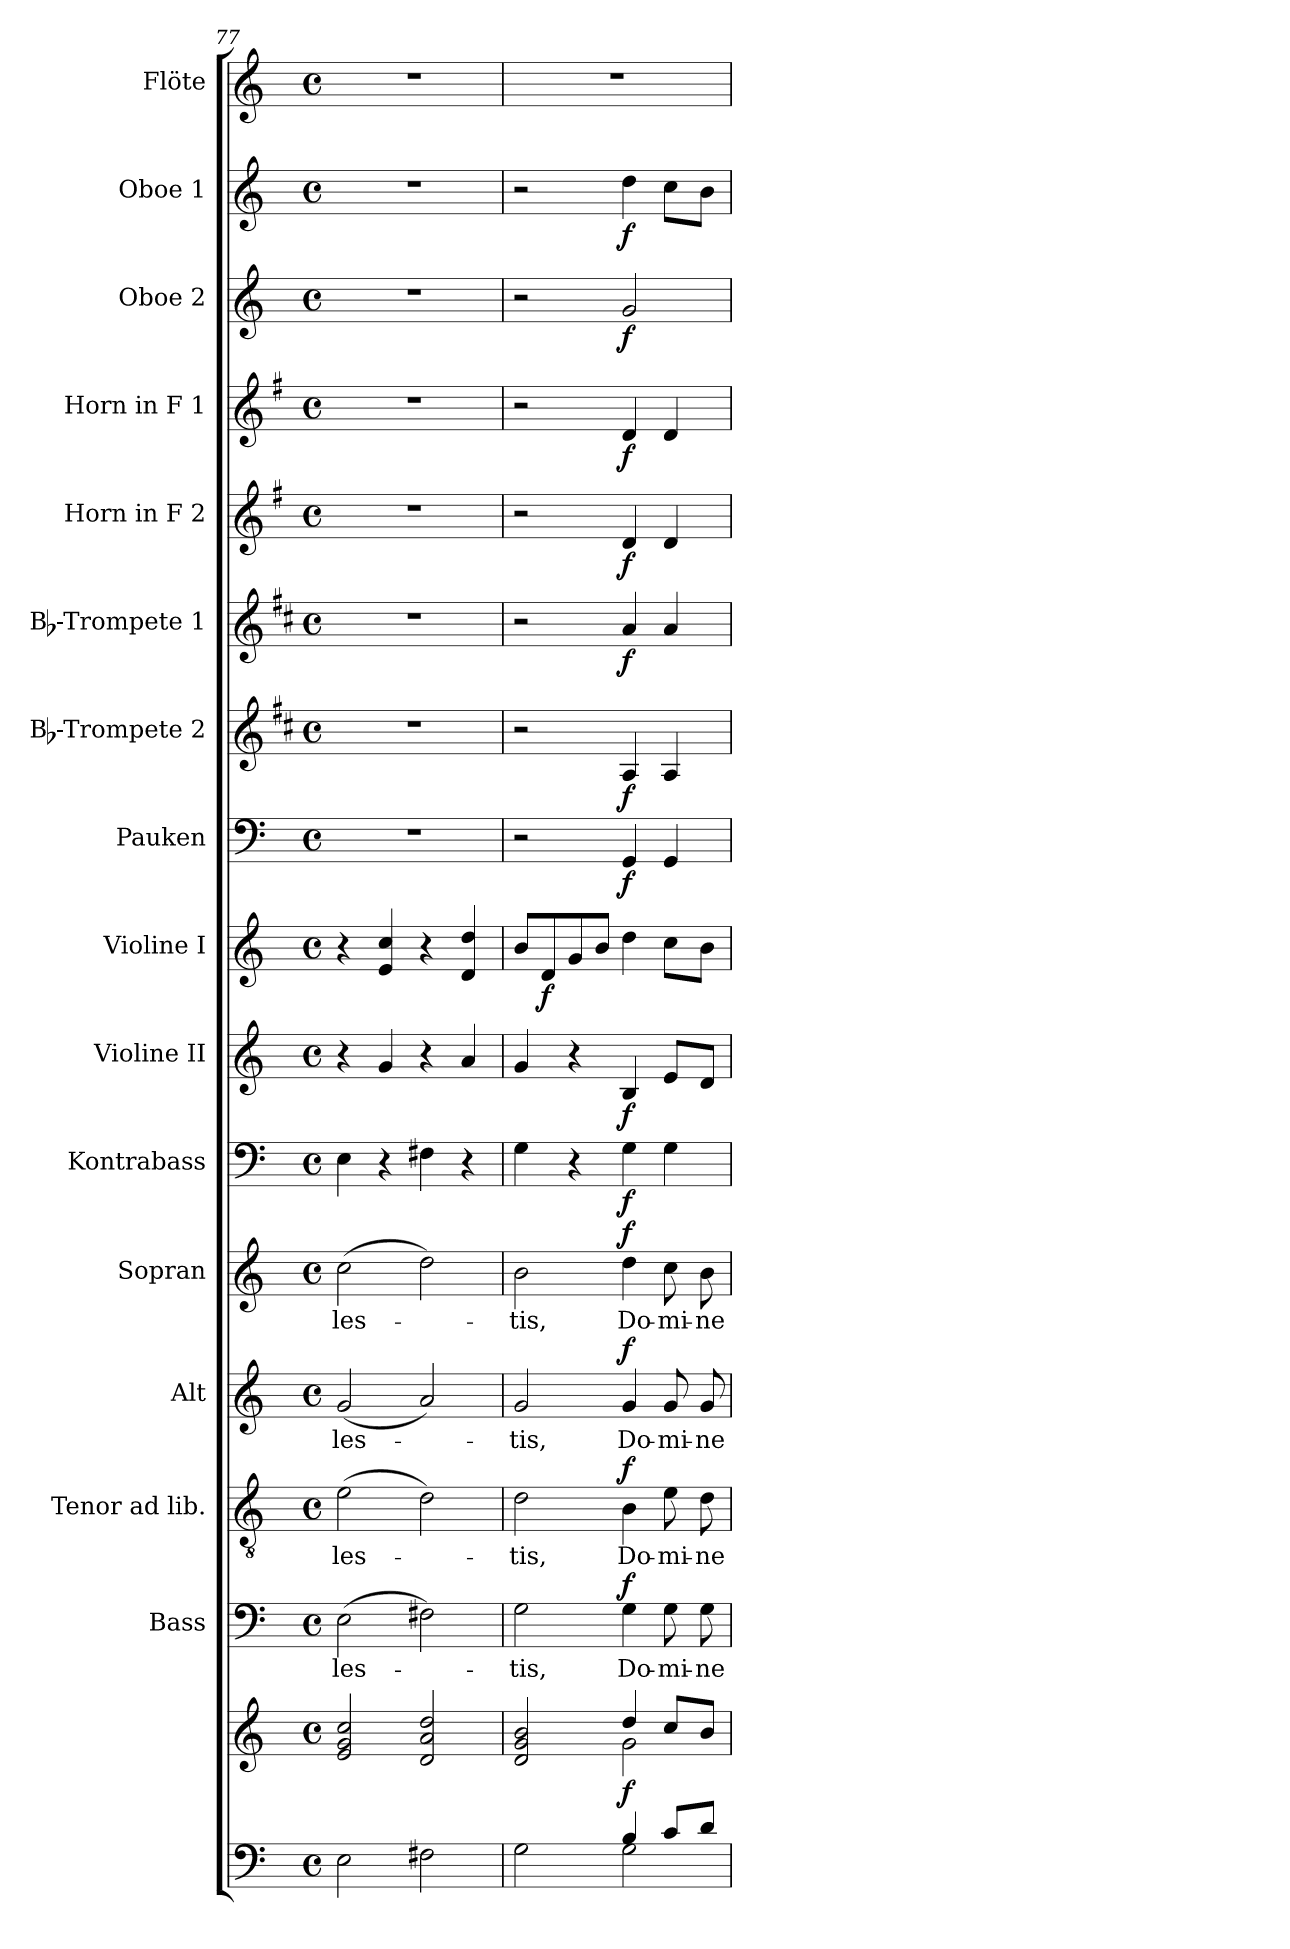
**kern	**kern	**dynam	**kern	**text	**dynam	**kern	**text	**dynam	**kern	**text	**dynam	**kern	**text	**dynam	**kern	**dynam	**kern	**dynam	**kern	**dynam	**kern	**dynam	**kern	**dynam	**kern	**dynam	**kern	**dynam	**kern	**dynam	**kern	**dynam	**kern	**dynam	**kern
*part16	*part16	*part16	*part15	*part15	*part15	*part14	*part14	*part14	*part13	*part13	*part13	*part12	*part12	*part12	*part11	*part11	*part10	*part10	*part9	*part9	*part8	*part8	*part7	*part7	*part6	*part6	*part5	*part5	*part4	*part4	*part3	*part3	*part2	*part2	*part1
*staff17	*staff16	*staff16/17	*staff15	*staff15	*staff15	*staff14	*staff14	*staff14	*staff13	*staff13	*staff13	*staff12	*staff12	*staff12	*staff11	*staff11	*staff10	*staff10	*staff9	*staff9	*staff8	*staff8	*staff7	*staff7	*staff6	*staff6	*staff5	*staff5	*staff4	*staff4	*staff3	*staff3	*staff2	*staff2	*staff1
*	*	*	*I"Bass	*	*	*I"Tenor ad lib.	*	*	*I"Alt	*	*	*I"Sopran	*	*	*I"Kontrabass	*	*I"Violine II	*	*I"Violine I	*	*I"Pauken	*	*I"Bb-Trompete 2	*	*I"Bb-Trompete 1	*	*I"Horn in F 2	*	*I"Horn in F 1	*	*I"Oboe 2	*	*I"Oboe 1	*	*I"Flöte
*	*	*	*I'B.	*	*	*I'T.	*	*	*I'A.	*	*	*I'S.	*	*	*I'Kb.	*	*I'Vl. II	*	*I'Vl. I	*	*I'Pk.	*	*I'Bb Trp. 2	*	*I'Bb Trp. 1	*	*	*	*	*	*I'Ob. 2	*	*I'Ob. 1	*	*I'Fl.
*clefF4	*clefG2	*	*clefF4	*	*	*clefGv2	*	*	*clefG2	*	*	*clefG2	*	*	*clefF4	*	*clefG2	*	*clefG2	*	*clefF4	*	*clefG2	*	*clefG2	*	*clefG2	*	*clefG2	*	*clefG2	*	*clefG2	*	*clefG2
*	*	*	*	*	*	*	*	*	*	*	*	*	*	*	*ITrd7c12	*	*	*	*	*	*	*	*ITrd1c2	*	*ITrd1c2	*	*ITrd4c7	*	*ITrd4c7	*	*	*	*	*	*
*k[]	*k[]	*	*k[]	*	*	*k[]	*	*	*k[]	*	*	*k[]	*	*	*k[]	*	*k[]	*	*k[]	*	*k[]	*	*k[]	*	*k[]	*	*k[]	*	*k[]	*	*k[]	*	*k[]	*	*k[]
*C:	*C:	*	*C:	*	*	*C:	*	*	*C:	*	*	*C:	*	*	*C:	*	*C:	*	*C:	*	*C:	*	*C:	*	*C:	*	*C:	*	*C:	*	*C:	*	*C:	*	*C:
*M4/4	*M4/4	*	*M4/4	*	*	*M4/4	*	*	*M4/4	*	*	*M4/4	*	*	*M4/4	*	*M4/4	*	*M4/4	*	*M4/4	*	*M4/4	*	*M4/4	*	*M4/4	*	*M4/4	*	*M4/4	*	*M4/4	*	*M4/4
*met(c)	*met(c)	*	*met(c)	*	*	*met(c)	*	*	*met(c)	*	*	*met(c)	*	*	*met(c)	*	*met(c)	*	*met(c)	*	*met(c)	*	*met(c)	*	*met(c)	*	*met(c)	*	*met(c)	*	*met(c)	*	*met(c)	*	*met(c)
=77	=77	=77	=77	=77	=77	=77	=77	=77	=77	=77	=77	=77	=77	=77	=77	=77	=77	=77	=77	=77	=77	=77	=77	=77	=77	=77	=77	=77	=77	=77	=77	=77	=77	=77	=77
!	!	!	!	!LO:LY:b	!	!	!LO:LY:b	!	!	!LO:LY:b	!	!	!LO:LY:b	!	!	!	!	!	!	!	!	!	!	!	!	!	!	!	!	!	!	!	!	!	!
2E\	2e/ 2g/ 2cc/	.	(>2E\	-les-	.	(>2e\	-les-	.	(<2g/	-les-	.	(>2cc\	-les-	.	4EE\	.	4r	.	4r	.	1r	.	1r	.	1r	.	1r	.	1r	.	1r	.	1r	.	1r
.	.	.	.	.	.	.	.	.	.	.	.	.	.	.	4r	.	4g/	.	4e/ 4cc/	.	.	.	.	.	.	.	.	.	.	.	.	.	.	.	.
2F#X\	2d/ 2a/ 2dd/	.	2F#X\)	.	.	2d\)	.	.	2a/)	.	.	2dd\)	.	.	4FF#X\	.	4r	.	4r	.	.	.	.	.	.	.	.	.	.	.	.	.	.	.	.
.	.	.	.	.	.	.	.	.	.	.	.	.	.	.	4r	.	4a/	.	4d/ 4dd/	.	.	.	.	.	.	.	.	.	.	.	.	.	.	.	.
=78	=78	=78	=78	=78	=78	=78	=78	=78	=78	=78	=78	=78	=78	=78	=78	=78	=78	=78	=78	=78	=78	=78	=78	=78	=78	=78	=78	=78	=78	=78	=78	=78	=78	=78	=78
*^	*^	*	*	*	*	*	*	*	*	*	*	*	*	*	*	*	*	*	*	*	*	*	*	*	*	*	*	*	*	*	*	*	*	*	*
!	!	!	!	!	!	!LO:LY:b	!	!	!LO:LY:b	!	!	!LO:LY:b	!	!	!LO:LY:b	!	!	!	!	!	!	!	!	!	!	!	!	!	!	!	!	!	!	!	!	!	!
2ryy	2G\	2d/ 2g/ 2b/	2ryy	.	2G\	-tis,	.	2d\	-tis,	.	2g/	-tis,	.	2b\	-tis,	.	4GG\	.	4g/	.	8b/L	.	2r	.	2r	.	2r	.	2r	.	2r	.	2r	.	2r	.	1r
!	!	!	!	!	!	!	!	!	!	!	!	!	!	!	!	!	!	!	!	!	!	!LO:DY:b	!	!	!	!	!	!	!	!	!	!	!	!	!	!	!
.	.	.	.	.	.	.	.	.	.	.	.	.	.	.	.	.	.	.	.	.	8d/	f	.	.	.	.	.	.	.	.	.	.	.	.	.	.	.
.	.	.	.	.	.	.	.	.	.	.	.	.	.	.	.	.	4r	.	4r	.	8g/	.	.	.	.	.	.	.	.	.	.	.	.	.	.	.	.
.	.	.	.	.	.	.	.	.	.	.	.	.	.	.	.	.	.	.	.	.	8b/J	.	.	.	.	.	.	.	.	.	.	.	.	.	.	.	.
!	!	!	!	!LO:DY:b	!	!LO:LY:b	!LO:DY:a	!	!LO:LY:b	!LO:DY:a	!	!LO:LY:b	!LO:DY:a	!	!LO:LY:b	!LO:DY:a	!	!LO:DY:b	!	!LO:DY:b	!	!	!	!LO:DY:b	!	!LO:DY:b	!	!LO:DY:b	!	!LO:DY:b	!	!LO:DY:b	!	!LO:DY:b	!	!LO:DY:b	!
4B/	2G\	4dd/	2g\	f	4G\	Do-	f	4B\	Do-	f	4g/	Do-	f	4dd\	Do-	f	4GG\	f	4B/	f	4dd\	.	4GG/	f	4G/	f	4g/	f	4G/	f	4G/	f	2g/	f	4dd\	f	.
!	!	!	!	!	!	!LO:LY:b	!	!	!LO:LY:b	!	!	!LO:LY:b	!	!	!LO:LY:b	!	!	!	!	!	!	!	!	!	!	!	!	!	!	!	!	!	!	!	!	!	!
8c/L	.	8cc/L	.	.	8G\	-mi-	.	8e\	-mi-	.	8g/	-mi-	.	8cc\	-mi-	.	4GG\	.	8e/L	.	8cc\L	.	4GG/	.	4G/	.	4g/	.	4G/	.	4G/	.	.	.	8cc\L	.	.
!	!	!	!	!	!	!LO:LY:b	!	!	!LO:LY:b	!	!	!LO:LY:b	!	!	!LO:LY:b	!	!	!	!	!	!	!	!	!	!	!	!	!	!	!	!	!	!	!	!	!	!
8d/J	.	8b/J	.	.	8G\	-ne	.	8d\	-ne	.	8g/	-ne	.	8b\	-ne	.	.	.	8d/J	.	8b\J	.	.	.	.	.	.	.	.	.	.	.	.	.	8b\J	.	.
*v	*v	*	*	*	*	*	*	*	*	*	*	*	*	*	*	*	*	*	*	*	*	*	*	*	*	*	*	*	*	*	*	*	*	*	*	*	*
*	*v	*v	*	*	*	*	*	*	*	*	*	*	*	*	*	*	*	*	*	*	*	*	*	*	*	*	*	*	*	*	*	*	*	*	*	*
=	=	=	=	=	=	=	=	=	=	=	=	=	=	=	=	=	=	=	=	=	=	=	=	=	=	=	=	=	=	=	=	=	=	=	=
*-	*-	*-	*-	*-	*-	*-	*-	*-	*-	*-	*-	*-	*-	*-	*-	*-	*-	*-	*-	*-	*-	*-	*-	*-	*-	*-	*-	*-	*-	*-	*-	*-	*-	*-	*-
